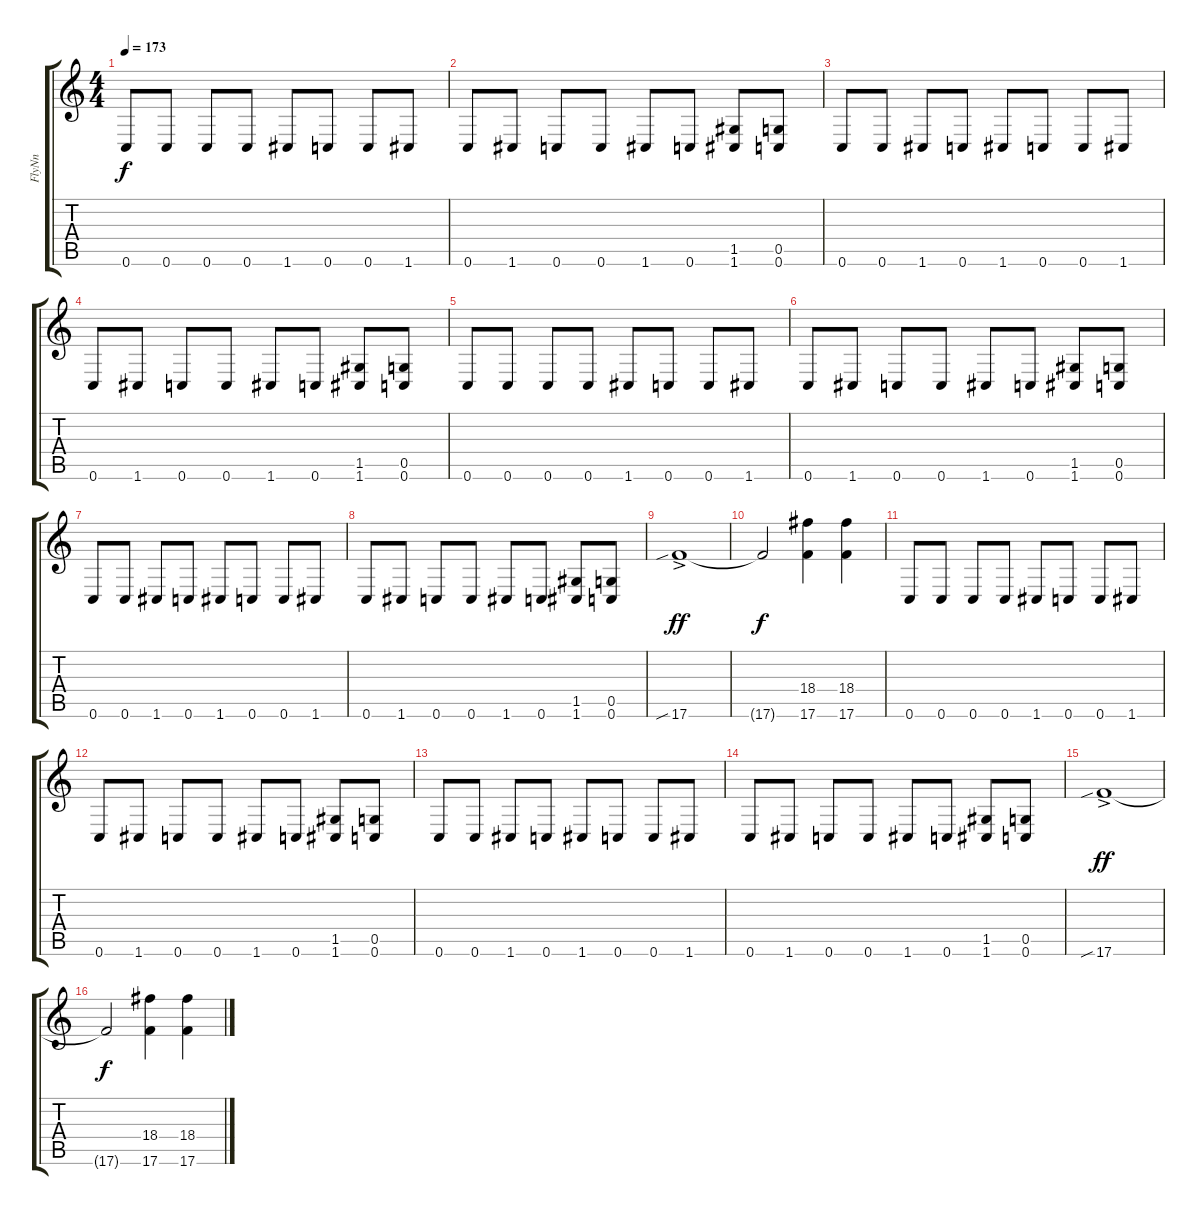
\track ("FlyNn" "FlyNn") {instrument distortionguitar}
\staff {score tabs}
\tuning (D4 A3 F3 C3 G2 C2) {hide}
\ts (4 4)
\tempo 173
\clef g2
\ks c
0.6.8{dy f} 0.6.8 0.6.8 0.6.8 1.6.8 0.6.8 0.6.8 1.6.8 |
0.6.8 1.6.8 0.6.8 0.6.8 1.6.8 0.6.8 (1.5 1.6).8 (0.5 0.6).8 |
0.6.8 0.6.8 1.6.8 0.6.8 1.6.8 0.6.8 0.6.8 1.6.8 |
0.6.8 1.6.8 0.6.8 0.6.8 1.6.8 0.6.8 (1.5 1.6).8 (0.5 0.6).8 |
0.6.8 0.6.8 0.6.8 0.6.8 1.6.8 0.6.8 0.6.8 1.6.8 |
0.6.8 1.6.8 0.6.8 0.6.8 1.6.8 0.6.8 (1.5 1.6).8 (0.5 0.6).8 |
0.6.8 0.6.8 1.6.8 0.6.8 1.6.8 0.6.8 0.6.8 1.6.8 |
0.6.8 1.6.8 0.6.8 0.6.8 1.6.8 0.6.8 (1.5 1.6).8 (0.5 0.6).8 |
17.6{sib ac}.1{dy ff} |
17.6{t}.2{dy f} (18.4 17.6).4 (18.4 17.6).4 |
0.6.8 0.6.8 0.6.8 0.6.8 1.6.8 0.6.8 0.6.8 1.6.8 |
0.6.8 1.6.8 0.6.8 0.6.8 1.6.8 0.6.8 (1.5 1.6).8 (0.5 0.6).8 |
0.6.8 0.6.8 1.6.8 0.6.8 1.6.8 0.6.8 0.6.8 1.6.8 |
0.6.8 1.6.8 0.6.8 0.6.8 1.6.8 0.6.8 (1.5 1.6).8 (0.5 0.6).8 |
17.6{sib ac}.1{dy ff} |
17.6{t}.2{dy f} (18.4 17.6).4 (18.4 17.6).4
